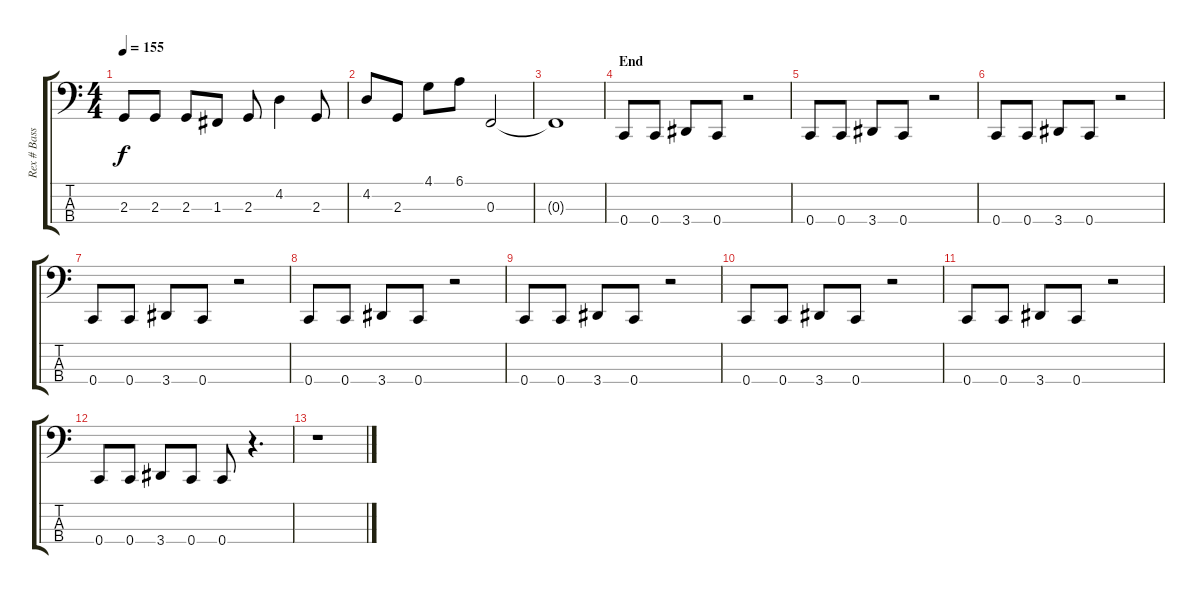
\track ("Rex # Bass" "Rex # Bass") {instrument electricbasspick}
\staff {score tabs}
\tuning (Eb2 Bb1 F1 C1) {hide}
\ts (4 4)
\tempo 155
\clef f4
\ks c
2.3.8{dy f} 2.3.8 2.3.8 1.3.8 2.3.8 4.2.4 2.3.8 |
4.2.8 2.3.8 4.1.8 6.1.8 0.3.2 |
0.3{t}.1 |
\section ("" "End")
0.4.8 0.4.8 3.4.8 0.4.8 r.2 |
0.4.8 0.4.8 3.4.8 0.4.8 r.2 |
0.4.8 0.4.8 3.4.8 0.4.8 r.2 |
0.4.8 0.4.8 3.4.8 0.4.8 r.2 |
0.4.8 0.4.8 3.4.8 0.4.8 r.2 |
0.4.8 0.4.8 3.4.8 0.4.8 r.2 |
0.4.8 0.4.8 3.4.8 0.4.8 r.2 |
0.4.8 0.4.8 3.4.8 0.4.8 r.2 |
0.4.8 0.4.8 3.4.8 0.4.8 0.4.8 r.4{d} |
r.1
